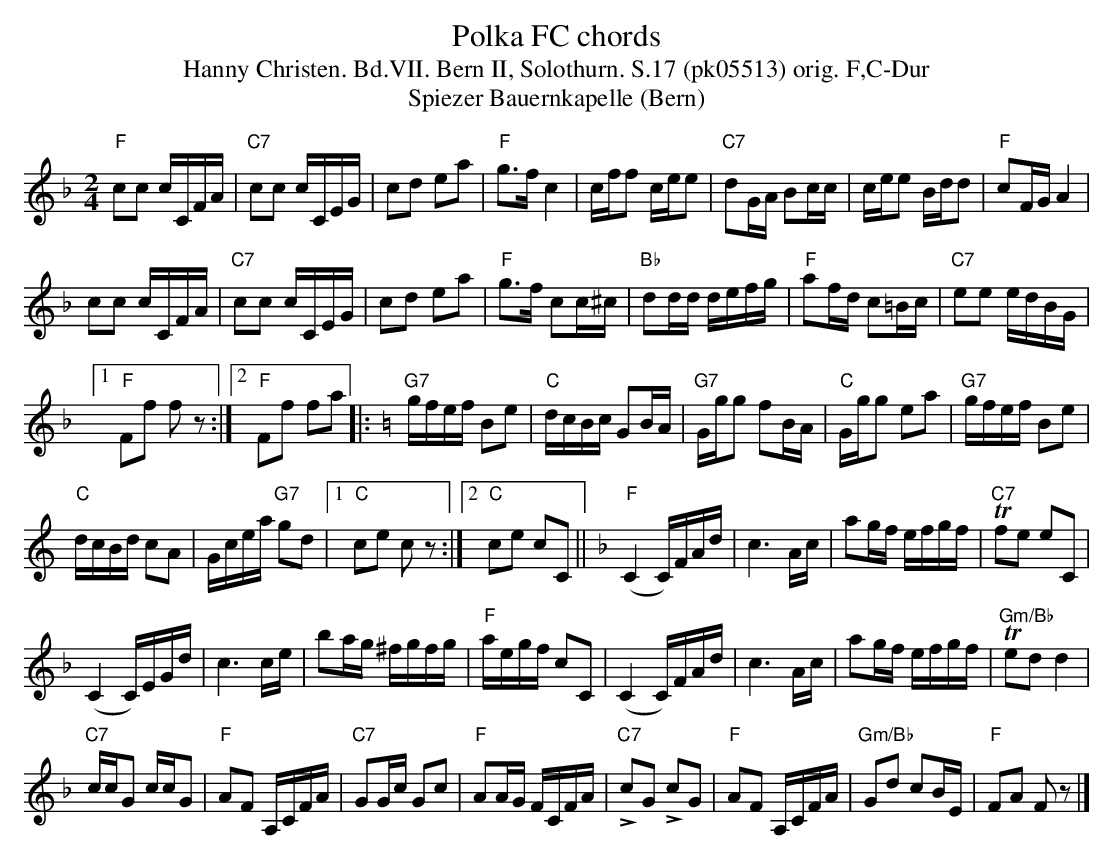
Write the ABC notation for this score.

X:1
T: Polka FC chords
T:Hanny Christen. Bd.VII. Bern II, Solothurn. S.17 (pk05513) orig. F,C-Dur
T: Spiezer Bauernkapelle (Bern)
M:2/4
L:1/16
K:F %%MIDI gchordon
"F"c2c2 cCFA | "C7"c2c2 cCEG | c2d2 e2a2 | "F"g3f c4 | cff2 cee2 | "C7"d2GA B2cc | cee2 Bdd2 | "F"c2FG A4 |
c2c2 cCFA | "C7"c2c2 cCEG | c2d2 e2a2 | "F"g3f c2c^c | "Bb"d2dd defg | "F"a2fd c2=Bc | "C7"e2e2 edBG |1
"F"F2f2 f2z2 :|2 "F"F2f2 f2a2 |: [K:C] "G7"gfef B2e2 | "C"dcBc G2BA | "G7"Ggg2 f2BA | "C"Ggg2 e2a2 | "G7"gfef B2e2 |
"C"dcBd c2A2 | Gcea "G7"g2d2 |1 "C"c2e2 c2z2 :|2 "C"c2e2 c2C2 || [K:F] "F"(C4C)FAd | c6 Ac | a2gf efgf | "C7"Tf2e2 e2C2 |
(C4C)EGd | c6 ce | b2ag ^fgfg | "F"aegf c2C2 | (C4C)FAd | c6 Ac | a2gf efgf | "Gm/Bb"Te2d2 d4 |
"C7"ccG2 ccG2 | "F"A2F2 A,CFA | "C7"G2Gc G2c2 | "F"A2AG FCFA | "C7"+>+c2G2 +>+c2G2 | "F"A2F2 A,CFA | "Gm/Bb"G2d2 c2BE | "F"F2A2 F2z2 |]
